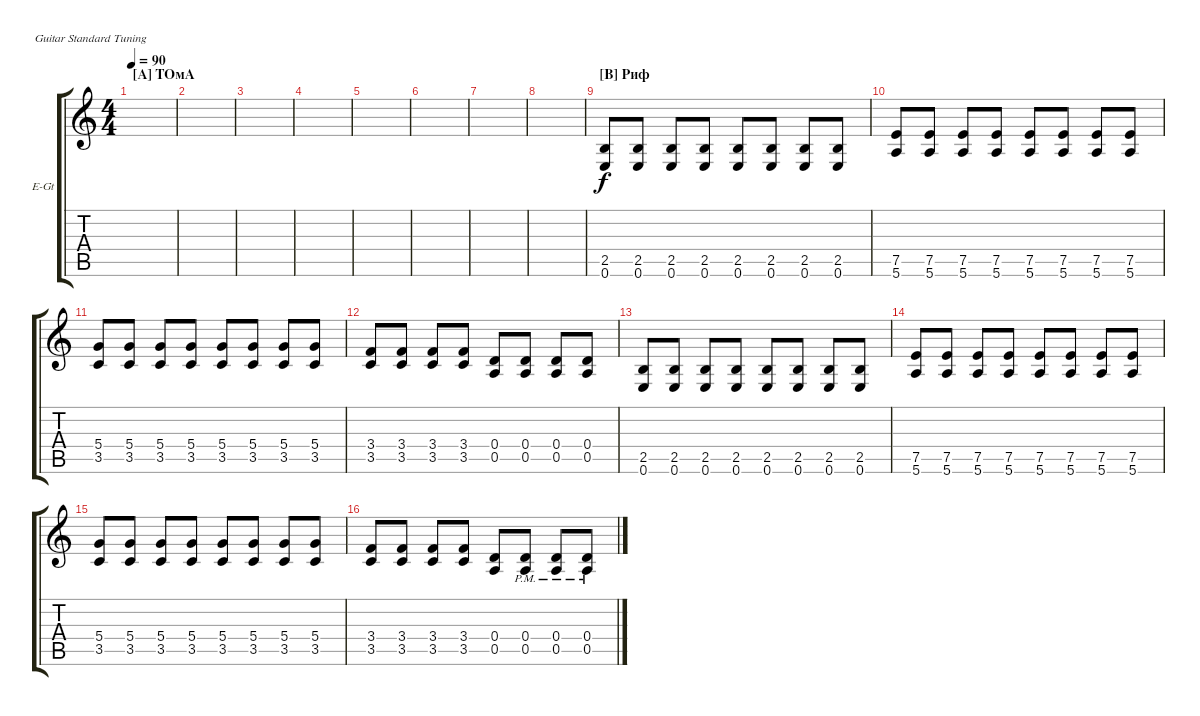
\defaultSystemsLayout 4
\bracketExtendMode groupsimilarinstruments
\firstSystemTrackNameOrientation horizontal
\otherSystemsTrackNameOrientation horizontal
\track ("Guitar Rythm R" "E-Gt") {instrument distortionguitar}
\staff {score tabs}
\tuning (E4 B3 G3 D3 A2 E2)
\ts (4 4)
\section ("A" "ТОмА")
\tempo 90
\clef g2
\scale
0.485477
\ks c
|
\scale
0.257261 |
\scale
0.257261 |
\scale
0.333333 |
\scale
0.333333 |
\scale
0.333333 |
\scale
0.333333 |
\scale
0.333333 |
\section ("B" "Риф")
\scale
0.333333 (2.5 0.6).8 (2.5 0.6).8 (2.5 0.6).8 (2.5 0.6).8 (2.5 0.6).8 (2.5 0.6).8 (2.5 0.6).8 (2.5 0.6).8 |
\scale
0.333333 (7.5 5.6).8 (7.5 5.6).8 (7.5 5.6).8 (7.5 5.6).8 (7.5 5.6).8 (7.5 5.6).8 (7.5 5.6).8 (7.5 5.6).8 |
\scale
0.333333 (5.4 3.5).8 (5.4 3.5).8 (5.4 3.5).8 (5.4 3.5).8 (5.4 3.5).8 (5.4 3.5).8 (5.4 3.5).8 (5.4 3.5).8 |
\scale
0.333333 (3.4 3.5).8 (3.4 3.5).8 (3.4 3.5).8 (3.4 3.5).8 (0.4 0.5).8 (0.4 0.5).8 (0.4 0.5).8 (0.4 0.5).8 |
\scale
0.333333 (2.5 0.6).8 (2.5 0.6).8 (2.5 0.6).8 (2.5 0.6).8 (2.5 0.6).8 (2.5 0.6).8 (2.5 0.6).8 (2.5 0.6).8 |
\scale
0.333333 (7.5 5.6).8 (7.5 5.6).8 (7.5 5.6).8 (7.5 5.6).8 (7.5 5.6).8 (7.5 5.6).8 (7.5 5.6).8 (7.5 5.6).8 |
\scale
0.333333 (5.4 3.5).8 (5.4 3.5).8 (5.4 3.5).8 (5.4 3.5).8 (5.4 3.5).8 (5.4 3.5).8 (5.4 3.5).8 (5.4 3.5).8 |
(3.4 3.5).8 (3.4 3.5).8 (3.4 3.5).8 (3.4 3.5).8 (0.4 0.5).8 (0.4{pm} 0.5{pm}).8 (0.4{pm} 0.5{pm}).8 (0.4{pm} 0.5{pm}).8
